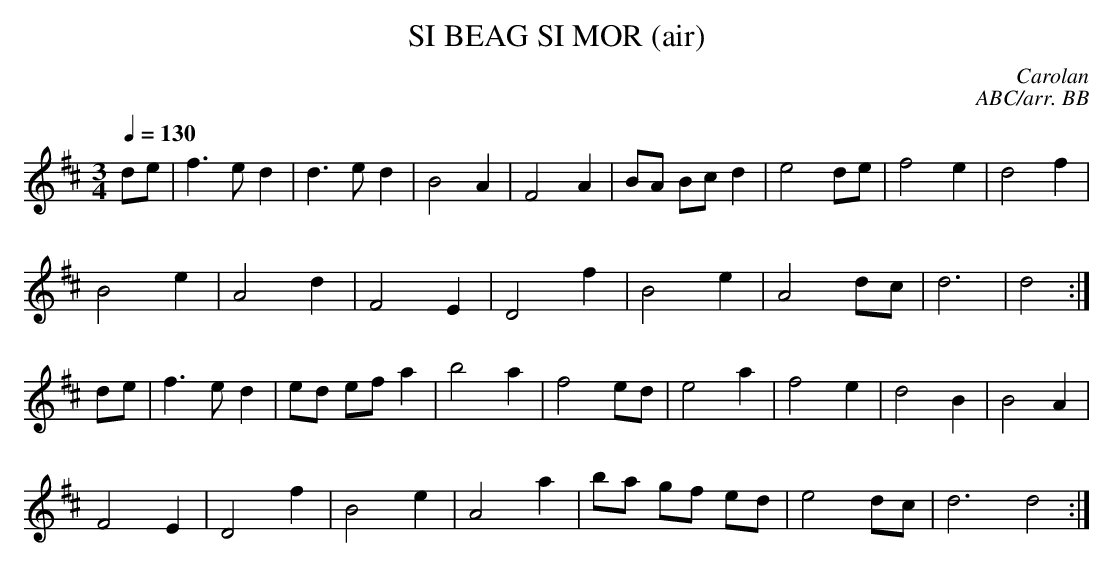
X:1
T:SI BEAG SI MOR (air)
C:Carolan
C:ABC/arr. BB
M:3/4
L:1/8
Q:1/4=130
K:D
de|f3e d2|d3e d2|B4 A2|F4 A2|\
BA Bc d2|e4 de|f4 e2|d4 f2|
B4 e2|A4 d2|F4 E2|D4 f2|\
B4 e2|A4 dc|d6|d4 :|
de|f3e d2|ed ef a2|b4 a2|f4 ed|\
e4 a2|f4 e2|d4 B2|B4 A2|
F4 E2|D4 f2|B4 e2|A4 a2|\
ba gf ed|e4 dc|d6 d4 :|
